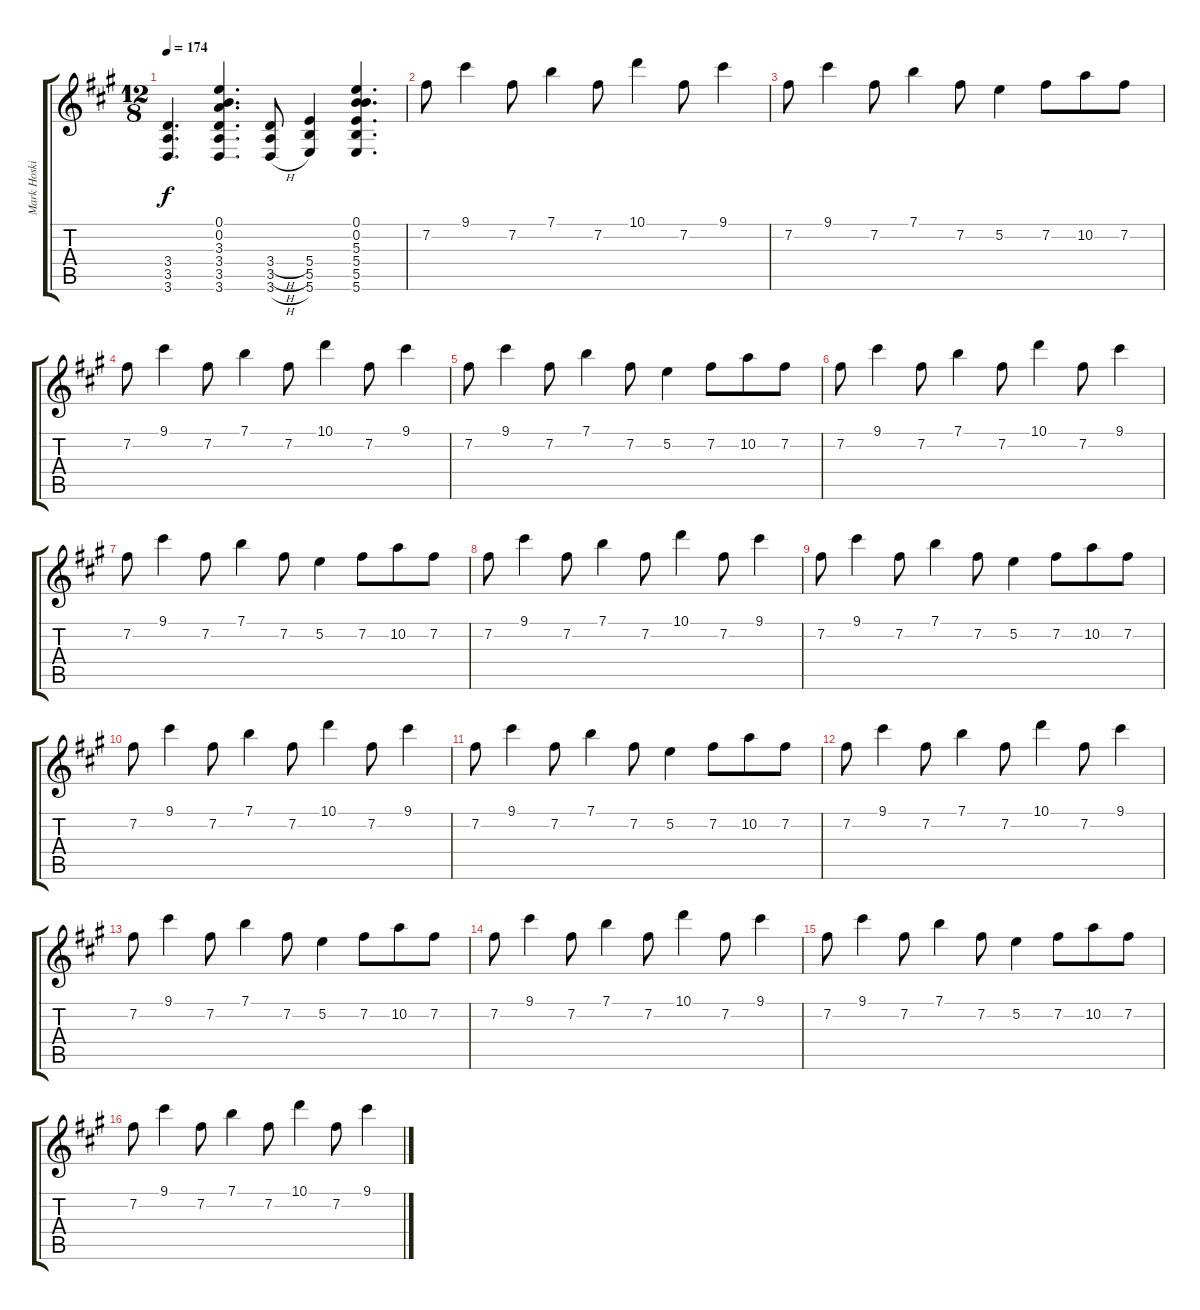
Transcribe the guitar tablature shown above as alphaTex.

\track ("Mark Hosking (Alt. Karn. Tun.)" "Mark Hoski") {instrument overdrivenguitar}
\staff {score tabs}
\tuning (E4 B3 Gb3 B2 Gb2 B1) {hide}
\ts (12 8)
\tempo 174
\clef g2
\ks a
(3.4 3.5 3.6).4{d dy f} (0.1 0.2 3.3 3.4 3.5 3.6).4{d} (3.4{h} 3.5{h} 3.6{h}).8 (5.4 5.5 5.6).4 (0.1 0.2 5.3 5.4 5.5 5.6).4{d} |
7.2.8 9.1.4 7.2.8 7.1.4 7.2.8 10.1.4 7.2.8 9.1.4 |
7.2.8 9.1.4 7.2.8 7.1.4 7.2.8 5.2.4 7.2.8 10.2.8 7.2.8 |
7.2.8 9.1.4 7.2.8 7.1.4 7.2.8 10.1.4 7.2.8 9.1.4 |
7.2.8 9.1.4 7.2.8 7.1.4 7.2.8 5.2.4 7.2.8 10.2.8 7.2.8 |
7.2.8 9.1.4 7.2.8 7.1.4 7.2.8 10.1.4 7.2.8 9.1.4 |
7.2.8 9.1.4 7.2.8 7.1.4 7.2.8 5.2.4 7.2.8 10.2.8 7.2.8 |
7.2.8 9.1.4 7.2.8 7.1.4 7.2.8 10.1.4 7.2.8 9.1.4 |
7.2.8 9.1.4 7.2.8 7.1.4 7.2.8 5.2.4 7.2.8 10.2.8 7.2.8 |
7.2.8 9.1.4 7.2.8 7.1.4 7.2.8 10.1.4 7.2.8 9.1.4 |
7.2.8 9.1.4 7.2.8 7.1.4 7.2.8 5.2.4 7.2.8 10.2.8 7.2.8 |
7.2.8 9.1.4 7.2.8 7.1.4 7.2.8 10.1.4 7.2.8 9.1.4 |
7.2.8 9.1.4 7.2.8 7.1.4 7.2.8 5.2.4 7.2.8 10.2.8 7.2.8 |
7.2.8 9.1.4 7.2.8 7.1.4 7.2.8 10.1.4 7.2.8 9.1.4 |
7.2.8 9.1.4 7.2.8 7.1.4 7.2.8 5.2.4 7.2.8 10.2.8 7.2.8 |
7.2.8 9.1.4 7.2.8 7.1.4 7.2.8 10.1.4 7.2.8 9.1.4
